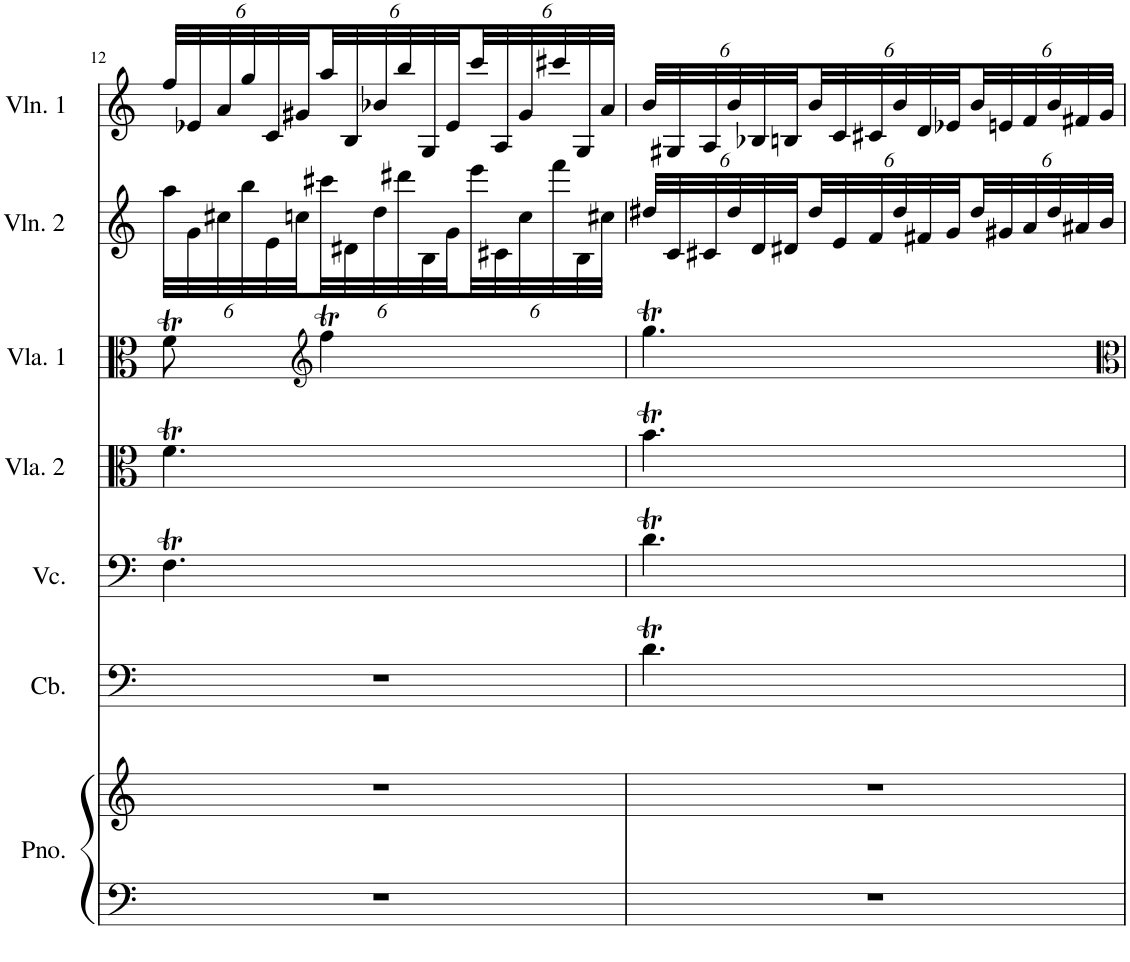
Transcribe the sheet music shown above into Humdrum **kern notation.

**kern	**kern	**kern	**kern	**kern	**kern	**kern	**kern
*part7	*part7	*part6	*part5	*part4	*part3	*part2	*part1
*staff8	*staff7	*staff6	*staff5	*staff4	*staff3	*staff2	*staff1
*I"Piano	*	*I"Kontrabasso	*I"Viulusello	*I"Viola 2	*I"Viola 1	*I"Viulu 2	*I"Viulu 1
*I'Pno.	*	*	*	*I'Vla. 2	*I'Vla. 1	*	*
!!LO:PB:g=z
*clefF4	*clefG2	*clefF4	*clefF4	*clefC3	*clefC3	*clefG2	*clefG2
*	*	*Trd7c12	*	*	*	*	*
*k[]	*k[]	*k[]	*k[]	*k[]	*k[]	*k[]	*k[]
*M3/8	*M3/8	*M3/8	*M3/8	*M3/8	*M3/8	*M3/8	*M3/8
*	*	*	*	*	*	*Xbrackettup	*Xbrackettup
=12	=12	=12	=12	=12	=12	=12	=12
4.r	4.r	4.r	4.FT\	4.fT\	8fT\	48aa\LLL	48ff/LLL
.	.	.	.	.	.	48g\	48e-X/
.	.	.	.	.	.	48cc#X\	48a/
.	.	.	.	.	.	48bb\	48gg/
.	.	.	.	.	.	48e\	48c/
.	.	.	.	.	.	48ccn\	48g#X/
*	*	*	*	*	*clefG2	*	*
.	.	.	.	.	4ffT\	48ccc#X\	48aa/
.	.	.	.	.	.	48d#X\	48B/
.	.	.	.	.	.	48dd\	48b-X/
.	.	.	.	.	.	48ddd#X\	48bb/
.	.	.	.	.	.	48B\	48G/
.	.	.	.	.	.	48g\	48e-/
.	.	.	.	.	.	48eee\	48ccc/
.	.	.	.	.	.	48c#X\	48A/
.	.	.	.	.	.	48cc\	48g#/
.	.	.	.	.	.	48fff\	48ccc#X/
.	.	.	.	.	.	48B\	48G/
.	.	.	.	.	.	48cc#X\JJJ	48a/JJJ
=13	=13	=13	=13	=13	=13	=13	=13
4.r	4.r	4.dT\	4.dT\	4.bt\	4.ggT\	48dd#X/LLL	48b/LLL
.	.	.	.	.	.	48c/	48G#X/
.	.	.	.	.	.	48c#X/	48A/
.	.	.	.	.	.	48dd#/	48b/
.	.	.	.	.	.	48d/	48B-X/
.	.	.	.	.	.	48d#X/	48Bn/
.	.	.	.	.	.	48dd#/	48b/
.	.	.	.	.	.	48e/	48c/
.	.	.	.	.	.	48f/	48c#X/
.	.	.	.	.	.	48dd#/	48b/
.	.	.	.	.	.	48f#X/	48d/
.	.	.	.	.	.	48g/	48e-X/
.	.	.	.	.	.	48dd#/	48b/
.	.	.	.	.	.	48g#X/	48en/
.	.	.	.	.	.	48a/	48f/
.	.	.	.	.	.	48dd#/	48b/
.	.	.	.	.	.	48a#X/	48f#X/
.	.	.	.	.	.	48b/JJJ	48g/JJJ
=	=	=	=	=	=	=	=
*-	*-	*-	*-	*-	*-	*-	*-
